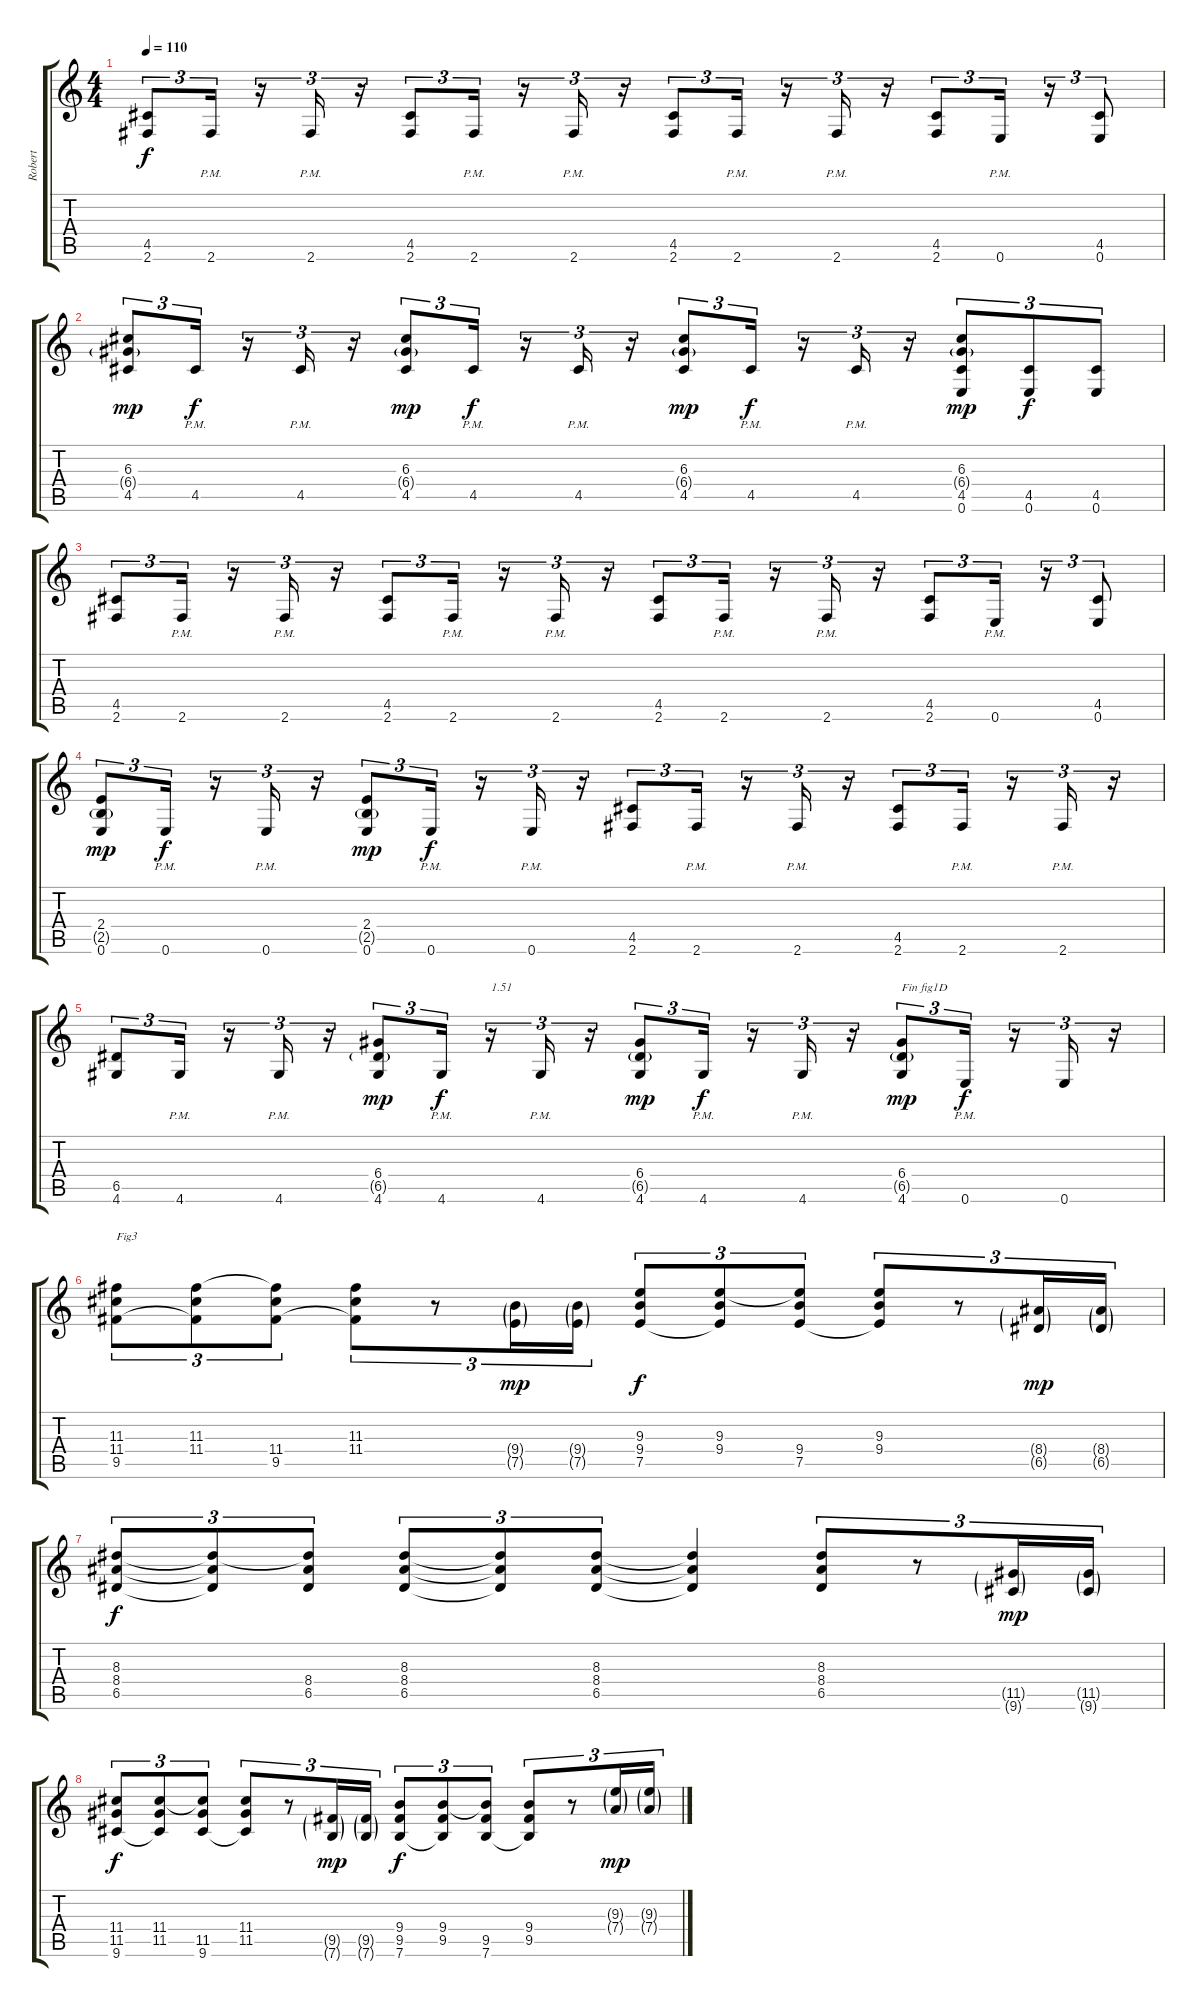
\track ("Robert" "Robert") {instrument electricguitarclean}
\staff {score tabs}
\tuning (E4 B3 G3 D3 A2 E2) {hide}
\ts (4 4)
\tempo 110
\clef g2
\ks c
(4.5 2.6).8{tu (3 2) dy f} 2.6{pm}.16{tu (3 2)} r.16{tu (3 2)} 2.6{pm}.16{tu (3 2)} r.16{tu (3 2)} (4.5 2.6).8{tu (3 2)} 2.6{pm}.16{tu (3 2)} r.16{tu (3 2)} 2.6{pm}.16{tu (3 2)} r.16{tu (3 2)} (4.5 2.6).8{tu (3 2)} 2.6{pm}.16{tu (3 2)} r.16{tu (3 2)} 2.6{pm}.16{tu (3 2)} r.16{tu (3 2)} (4.5 2.6).8{tu (3 2)} 0.6{pm}.16{tu (3 2)} r.16{tu (3 2)} (4.5 0.6).8{tu (3 2)} |
(6.3 6.4{g} 4.5).8{tu (3 2) dy mp} 4.5{pm}.16{tu (3 2) dy f} r.16{tu (3 2)} 4.5{pm}.16{tu (3 2)} r.16{tu (3 2)} (6.3 6.4{g} 4.5).8{tu (3 2) dy mp} 4.5{pm}.16{tu (3 2) dy f} r.16{tu (3 2)} 4.5{pm}.16{tu (3 2)} r.16{tu (3 2)} (6.3 6.4{g} 4.5).8{tu (3 2) dy mp} 4.5{pm}.16{tu (3 2) dy f} r.16{tu (3 2)} 4.5{pm}.16{tu (3 2)} r.16{tu (3 2)} (6.3 6.4{g} 4.5 0.6).8{tu (3 2) dy mp} (4.5 0.6).8{tu (3 2) dy f} (4.5 0.6).8{tu (3 2)} |
(4.5 2.6).8{tu (3 2)} 2.6{pm}.16{tu (3 2)} r.16{tu (3 2)} 2.6{pm}.16{tu (3 2)} r.16{tu (3 2)} (4.5 2.6).8{tu (3 2)} 2.6{pm}.16{tu (3 2)} r.16{tu (3 2)} 2.6{pm}.16{tu (3 2)} r.16{tu (3 2)} (4.5 2.6).8{tu (3 2)} 2.6{pm}.16{tu (3 2)} r.16{tu (3 2)} 2.6{pm}.16{tu (3 2)} r.16{tu (3 2)} (4.5 2.6).8{tu (3 2)} 0.6{pm}.16{tu (3 2)} r.16{tu (3 2)} (4.5 0.6).8{tu (3 2)} |
(2.4 2.5{g} 0.6).8{tu (3 2) dy mp} 0.6{pm}.16{tu (3 2) dy f} r.16{tu (3 2)} 0.6{pm}.16{tu (3 2)} r.16{tu (3 2)} (2.4 2.5{g} 0.6).8{tu (3 2) dy mp} 0.6{pm}.16{tu (3 2) dy f} r.16{tu (3 2)} 0.6{pm}.16{tu (3 2)} r.16{tu (3 2)} (4.5 2.6).8{tu (3 2)} 2.6{pm}.16{tu (3 2)} r.16{tu (3 2)} 2.6{pm}.16{tu (3 2)} r.16{tu (3 2)} (4.5 2.6).8{tu (3 2)} 2.6{pm}.16{tu (3 2)} r.16{tu (3 2)} 2.6{pm}.16{tu (3 2)} r.16{tu (3 2)} |
(6.5 4.6).8{tu (3 2)} 4.6{pm}.16{tu (3 2)} r.16{tu (3 2)} 4.6{pm}.16{tu (3 2)} r.16{tu (3 2)} (6.4 6.5{g} 4.6).8{tu (3 2) dy mp} 4.6{pm}.16{tu (3 2) dy f} r.16{tu (3 2) txt "1.51"} 4.6{pm}.16{tu (3 2)} r.16{tu (3 2)} (6.4 6.5{g} 4.6).8{tu (3 2) dy mp} 4.6{pm}.16{tu (3 2) dy f} r.16{tu (3 2)} 4.6{pm}.16{tu (3 2)} r.16{tu (3 2)} (6.4 6.5{g} 4.6).8{tu (3 2) txt "Fin fig1D" dy mp} 0.6{pm}.16{tu (3 2) dy f} r.16{tu (3 2)} 0.6.16{tu (3 2)} r.16{tu (3 2)} |
(11.3 11.4 9.5).8{tu (3 2) txt "Fig3"} (11.3 11.4 9.5{t}).8{tu (3 2)} (11.3{t} 11.4 9.5).8{tu (3 2)} (11.3 11.4 9.5{t}).8{tu (3 2)} r.8{tu (3 2)} (9.4{g} 7.5{g}).16{tu (3 2) dy mp} (9.4{g} 7.5{g}).16{tu (3 2)} (9.3 9.4 7.5).8{tu (3 2) dy f} (9.3 9.4 7.5{t}).8{tu (3 2)} (9.3{t} 9.4 7.5).8{tu (3 2)} (9.3 9.4 7.5{t}).8{tu (3 2)} r.8{tu (3 2)} (8.4{g} 6.5{g}).16{tu (3 2) dy mp} (8.4{g} 6.5{g}).16{tu (3 2)} |
(8.3 8.4 6.5).8{tu (3 2) dy f} (8.3{t} 8.4{t} 6.5{t}).8{tu (3 2)} (8.3{t} 8.4 6.5).8{tu (3 2)} (8.3 8.4 6.5).8{tu (3 2)} (8.3{t} 8.4{t} 6.5{t}).8{tu (3 2)} (8.3 8.4 6.5).8{tu (3 2)} (8.3{t} 8.4{t} 6.5{t}).4 (8.3 8.4 6.5).8{tu (3 2)} r.8{tu (3 2)} (11.5{g} 9.6{g}).16{tu (3 2) dy mp} (11.5{g} 9.6{g}).16{tu (3 2)} |
(11.4 11.5 9.6).8{tu (3 2) dy f} (11.4 11.5 9.6{t}).8{tu (3 2)} (11.4{t} 11.5 9.6).8{tu (3 2)} (11.4 11.5 9.6{t}).8{tu (3 2)} r.8{tu (3 2)} (9.5{g} 7.6{g}).16{tu (3 2) dy mp} (9.5{g} 7.6{g}).16{tu (3 2)} (9.4 9.5 7.6).8{tu (3 2) dy f} (9.4 9.5 7.6{t}).8{tu (3 2)} (9.4{t} 9.5 7.6).8{tu (3 2)} (9.4 9.5 7.6{t}).8{tu (3 2)} r.8{tu (3 2)} (9.3{g} 7.4{g}).16{tu (3 2) dy mp} (9.3{g} 7.4{g}).16{tu (3 2)}
